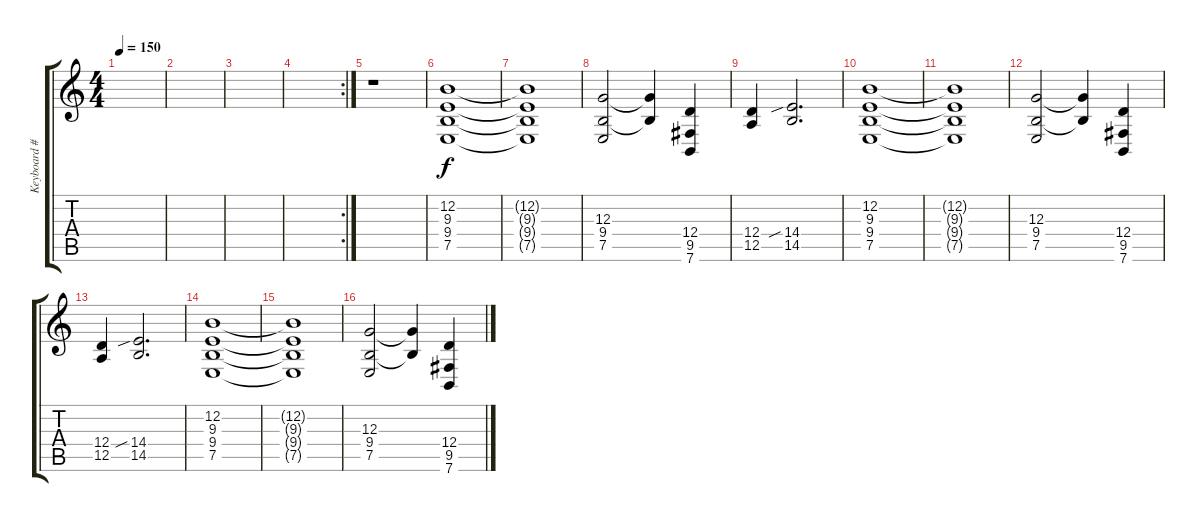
\track ("Keyboard #1" "Keyboard #") {instrument choiraahs}
\staff {score tabs}
\tuning (E4 B3 G3 D3 A2 E2) {hide}
\ts (4 4)
\tempo 150
\clef g2
\ks c
|
|
|
\rc 2
|
r.1 |
(12.2 9.3 9.4 7.5).1 |
(12.2{t} 9.3{t} 9.4{t} 7.5{t}).1 |
(12.3 9.4 7.5).2 (12.3{t} 9.4{t}).4 (12.4 9.5 7.6).4 |
(12.4 12.5).4 (14.4{sib} 14.5).2{d} |
(12.2 9.3 9.4 7.5).1 |
(12.2{t} 9.3{t} 9.4{t} 7.5{t}).1 |
(12.3 9.4 7.5).2 (12.3{t} 9.4{t}).4 (12.4 9.5 7.6).4 |
(12.4 12.5).4 (14.4{sib} 14.5).2{d} |
(12.2 9.3 9.4 7.5).1 |
(12.2{t} 9.3{t} 9.4{t} 7.5{t}).1 |
(12.3 9.4 7.5).2 (12.3{t} 9.4{t}).4 (12.4 9.5 7.6).4
